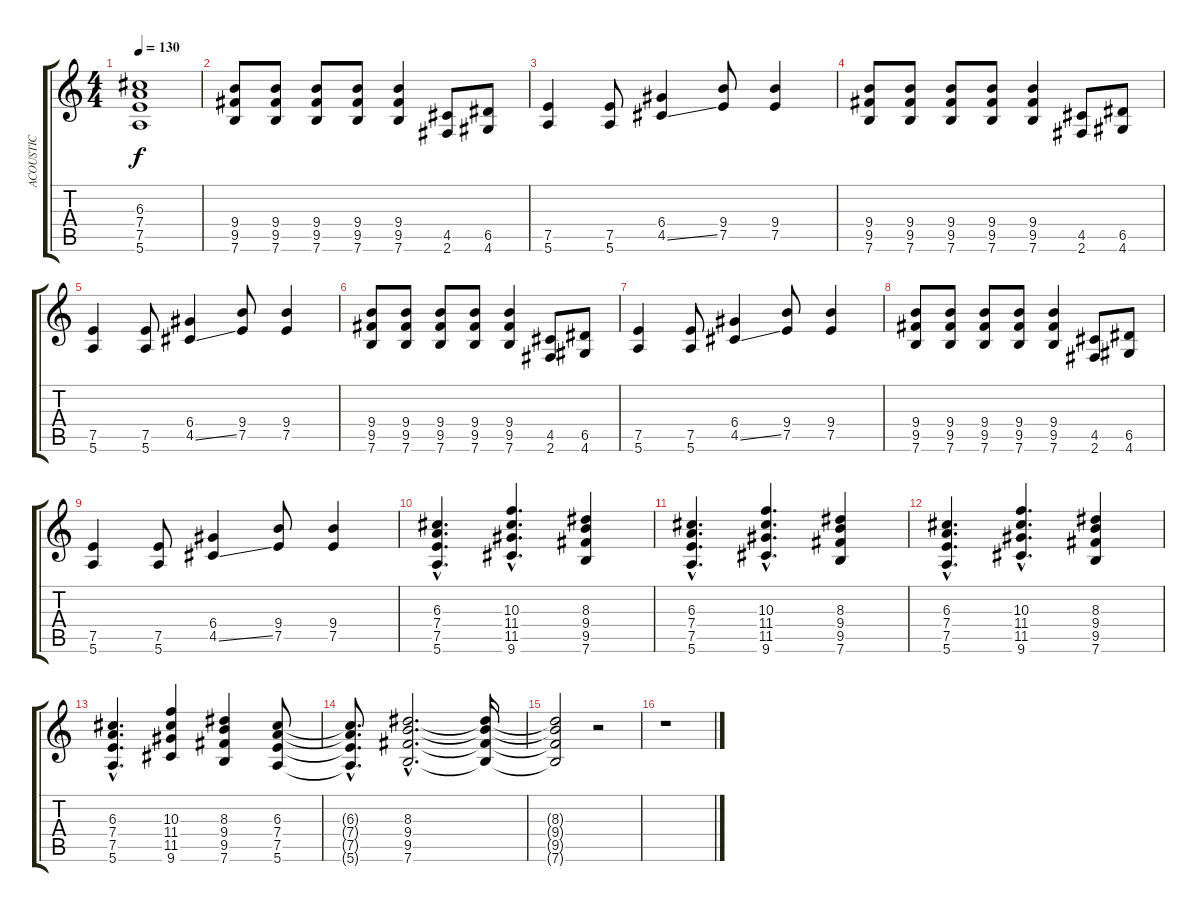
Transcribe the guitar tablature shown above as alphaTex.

\track ("ACOUSTIC" "ACOUSTIC") {instrument acousticguitarsteel}
\staff {score tabs}
\tuning (E4 B3 G3 D3 A2 E2) {hide}
\ts (4 4)
\tempo 130
\clef g2
\ks c
(6.3{t} 7.4{t} 7.5{t} 5.6{t}).1{dy f} |
(9.4 9.5 7.6).8 (9.4 9.5 7.6).8 (9.4 9.5 7.6).8 (9.4 9.5 7.6).8 (9.4 9.5 7.6).4 (4.5 2.6).8 (6.5 4.6).8 |
(7.5 5.6).4 (7.5 5.6).8 (6.4 4.5{ss}).4 (9.4 7.5).8 (9.4 7.5).4 |
(9.4 9.5 7.6).8 (9.4 9.5 7.6).8 (9.4 9.5 7.6).8 (9.4 9.5 7.6).8 (9.4 9.5 7.6).4 (4.5 2.6).8 (6.5 4.6).8 |
(7.5 5.6).4 (7.5 5.6).8 (6.4 4.5{ss}).4 (9.4 7.5).8 (9.4 7.5).4 |
(9.4 9.5 7.6).8 (9.4 9.5 7.6).8 (9.4 9.5 7.6).8 (9.4 9.5 7.6).8 (9.4 9.5 7.6).4 (4.5 2.6).8 (6.5 4.6).8 |
(7.5 5.6).4 (7.5 5.6).8 (6.4 4.5{ss}).4 (9.4 7.5).8 (9.4 7.5).4 |
(9.4 9.5 7.6).8 (9.4 9.5 7.6).8 (9.4 9.5 7.6).8 (9.4 9.5 7.6).8 (9.4 9.5 7.6).4 (4.5 2.6).8 (6.5 4.6).8 |
(7.5 5.6).4 (7.5 5.6).8 (6.4 4.5{ss}).4 (9.4 7.5).8 (9.4 7.5).4 |
(6.3{hac} 7.4{hac} 7.5{hac} 5.6{hac}).4{d volume 8} (10.3{hac} 11.4{hac} 11.5{hac} 9.6{hac}).4{d} (8.3 9.4 9.5 7.6).4 |
(6.3{hac} 7.4{hac} 7.5{hac} 5.6{hac}).4{d} (10.3{hac} 11.4{hac} 11.5{hac} 9.6{hac}).4{d} (8.3 9.4 9.5 7.6).4 |
(6.3{hac} 7.4{hac} 7.5{hac} 5.6{hac}).4{d} (10.3{hac} 11.4{hac} 11.5{hac} 9.6{hac}).4{d} (8.3 9.4 9.5 7.6).4 |
(6.3{hac} 7.4{hac} 7.5{hac} 5.6{hac}).4{d} (10.3 11.4 11.5 9.6).4 (8.3 9.4 9.5 7.6).4 (6.3 7.4 7.5 5.6).8 |
(6.3{hac t} 7.4{hac t} 7.5{hac t} 5.6{hac t}).8{d} (8.3{hac} 9.4{hac} 9.5{hac} 7.6{hac}).2{d} (8.3{t} 9.4{t} 9.5{t} 7.6{t}).16 |
(8.3{t} 9.4{t} 9.5{t} 7.6{t}).2 r.2 |
r.1
